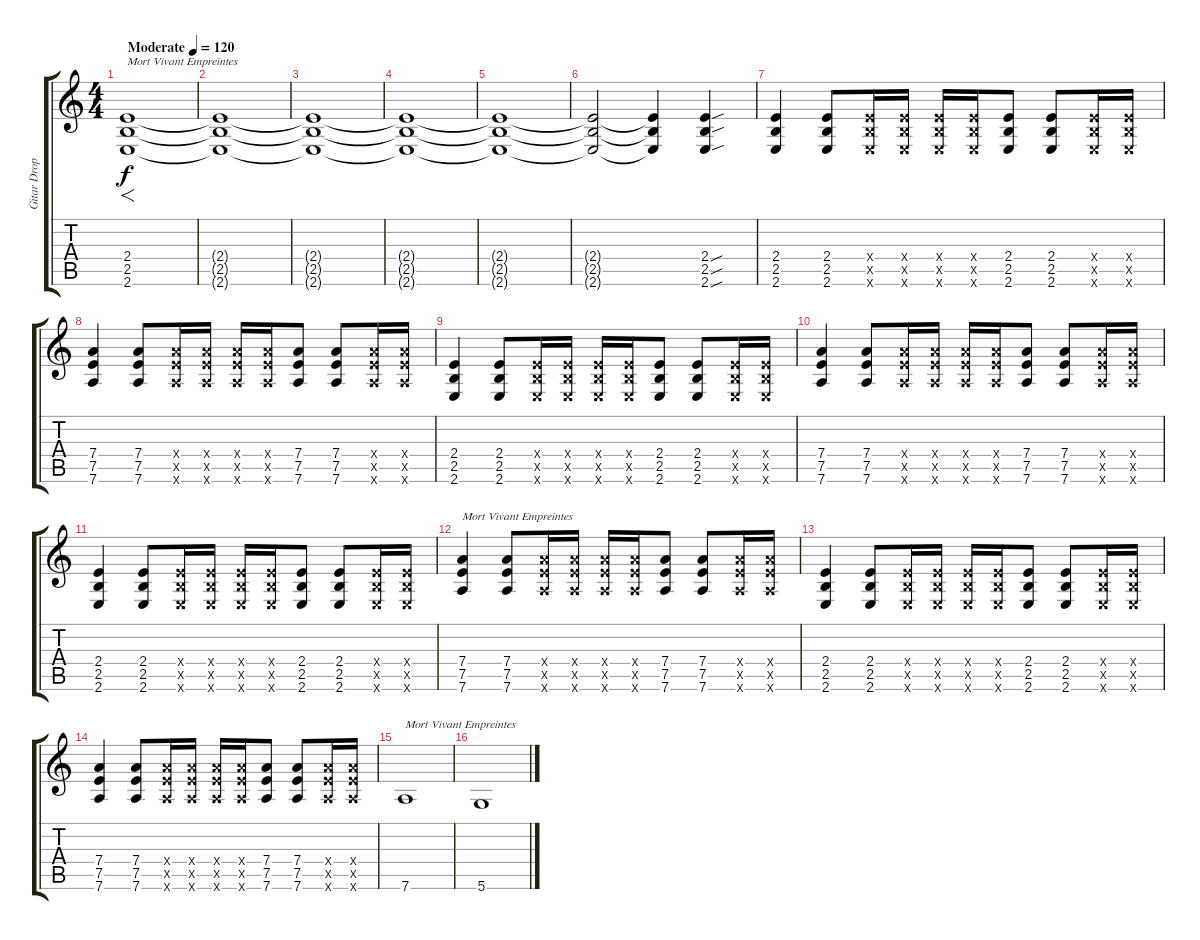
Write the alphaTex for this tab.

\track ("Gitar Dropped D Tuning" "Gitar Drop") {instrument distortionguitar}
\staff {score tabs}
\tuning (E4 B3 G3 D3 A2 D2) {hide}
\ts (4 4)
\tempo (120 "Moderate")
\clef g2
\ks c
(2.4 2.5 2.6).1{f txt "Mort Vivant Empreintes" dy f instrument distortionguitar} |
(2.4{t} 2.5{t} 2.6{t}).1 |
(2.4{t} 2.5{t} 2.6{t}).1 |
(2.4{t} 2.5{t} 2.6{t}).1 |
(2.4{t} 2.5{t} 2.6{t}).1{volume 1} |
(2.4{t} 2.5{t} 2.6{t}).2 (2.4{t} 2.5{t} 2.6{t}).4 (2.4{sou} 2.5{sou} 2.6{sou}).4{volume 10} |
(2.4 2.5 2.6).4 (2.4 2.5 2.6).8 (2.4{x} 2.5{x} 2.6{x}).16 (2.4{x} 2.5{x} 2.6{x}).16 (2.4{x} 2.5{x} 2.6{x}).16 (2.4{x} 2.5{x} 2.6{x}).16 (2.4 2.5 2.6).8 (2.4 2.5 2.6).8 (2.4{x} 2.5{x} 2.6{x}).16 (2.4{x} 2.5{x} 2.6{x}).16 |
(7.4 7.5 7.6).4 (7.4 7.5 7.6).8 (7.4{x} 7.5{x} 7.6{x}).16 (7.4{x} 7.5{x} 7.6{x}).16 (7.4{x} 7.5{x} 7.6{x}).16 (7.4{x} 7.5{x} 7.6{x}).16 (7.4 7.5 7.6).8 (7.4 7.5 7.6).8 (7.4{x} 7.5{x} 7.6{x}).16 (7.4{x} 7.5{x} 7.6{x}).16 |
(2.4 2.5 2.6).4 (2.4 2.5 2.6).8 (2.4{x} 2.5{x} 2.6{x}).16 (2.4{x} 2.5{x} 2.6{x}).16 (2.4{x} 2.5{x} 2.6{x}).16 (2.4{x} 2.5{x} 2.6{x}).16 (2.4 2.5 2.6).8 (2.4 2.5 2.6).8 (2.4{x} 2.5{x} 2.6{x}).16 (2.4{x} 2.5{x} 2.6{x}).16 |
(7.4 7.5 7.6).4 (7.4 7.5 7.6).8 (7.4{x} 7.5{x} 7.6{x}).16 (7.4{x} 7.5{x} 7.6{x}).16 (7.4{x} 7.5{x} 7.6{x}).16 (7.4{x} 7.5{x} 7.6{x}).16 (7.4 7.5 7.6).8 (7.4 7.5 7.6).8 (7.4{x} 7.5{x} 7.6{x}).16 (7.4{x} 7.5{x} 7.6{x}).16 |
(2.4 2.5 2.6).4 (2.4 2.5 2.6).8 (2.4{x} 2.5{x} 2.6{x}).16 (2.4{x} 2.5{x} 2.6{x}).16 (2.4{x} 2.5{x} 2.6{x}).16 (2.4{x} 2.5{x} 2.6{x}).16 (2.4 2.5 2.6).8 (2.4 2.5 2.6).8 (2.4{x} 2.5{x} 2.6{x}).16 (2.4{x} 2.5{x} 2.6{x}).16 |
(7.4 7.5 7.6).4{txt "Mort Vivant Empreintes"} (7.4 7.5 7.6).8 (7.4{x} 7.5{x} 7.6{x}).16 (7.4{x} 7.5{x} 7.6{x}).16 (7.4{x} 7.5{x} 7.6{x}).16 (7.4{x} 7.5{x} 7.6{x}).16 (7.4 7.5 7.6).8 (7.4 7.5 7.6).8 (7.4{x} 7.5{x} 7.6{x}).16 (7.4{x} 7.5{x} 7.6{x}).16 |
(2.4 2.5 2.6).4 (2.4 2.5 2.6).8 (2.4{x} 2.5{x} 2.6{x}).16 (2.4{x} 2.5{x} 2.6{x}).16 (2.4{x} 2.5{x} 2.6{x}).16 (2.4{x} 2.5{x} 2.6{x}).16 (2.4 2.5 2.6).8 (2.4 2.5 2.6).8 (2.4{x} 2.5{x} 2.6{x}).16 (2.4{x} 2.5{x} 2.6{x}).16 |
(7.4 7.5 7.6).4 (7.4 7.5 7.6).8 (7.4{x} 7.5{x} 7.6{x}).16 (7.4{x} 7.5{x} 7.6{x}).16 (7.4{x} 7.5{x} 7.6{x}).16 (7.4{x} 7.5{x} 7.6{x}).16 (7.4 7.5 7.6).8 (7.4 7.5 7.6).8 (7.4{x} 7.5{x} 7.6{x}).16 (7.4{x} 7.5{x} 7.6{x}).16 |
7.6.1{txt "Mort Vivant Empreintes"} |
5.6.1
